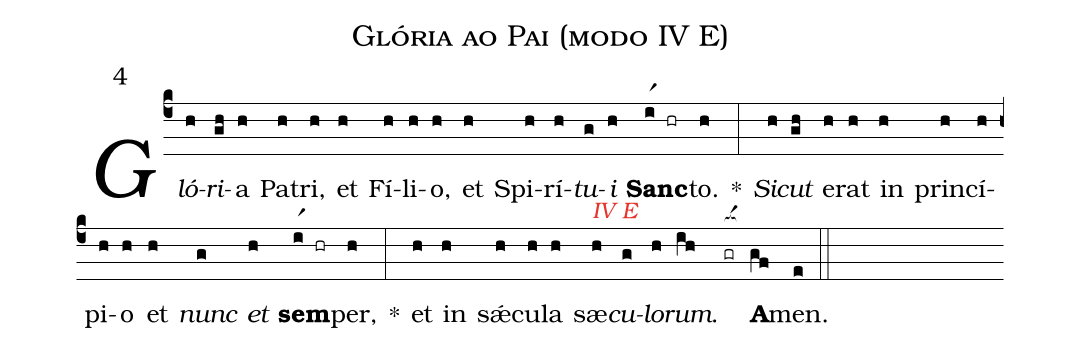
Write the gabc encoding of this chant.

name: Glória ao Pai (modo IV E);
mode: 4;
%%
(c4)

<i>Gló</i>(h)<i>ri</i>(gh)a(h) Pa(h)tri,(h) et(h) Fí(h)li(h)o,(h) et(h) Spi(h)rí(h)<i>tu</i>(g)<i>i</i>(h) <b>Sanc</b>(ir1 hr)to.(h) *(:) <i>Sic</i>(h)<i>ut</i>(gh) e(h)rat(h) in(h) prin(h)cí(h)pi(h)o(h) et(h) <i>nunc</i>(g) <i>et</i>(h) <b>sem</b>(ir1 hr)per,(h) *(:) et(h) in(h) sǽ(h)cu(h)la(h)

sæ<alt>\textcolor{gregoriocolor}{IV E}</alt>(h)<i>cu</i>(g)<i>lo</i>(h)<i>rum</i>.(ih) <nlba>(gr[ocba:1{])<b>A</b>(gf[ocba:0}])men.</nlba>(e)

(::)
